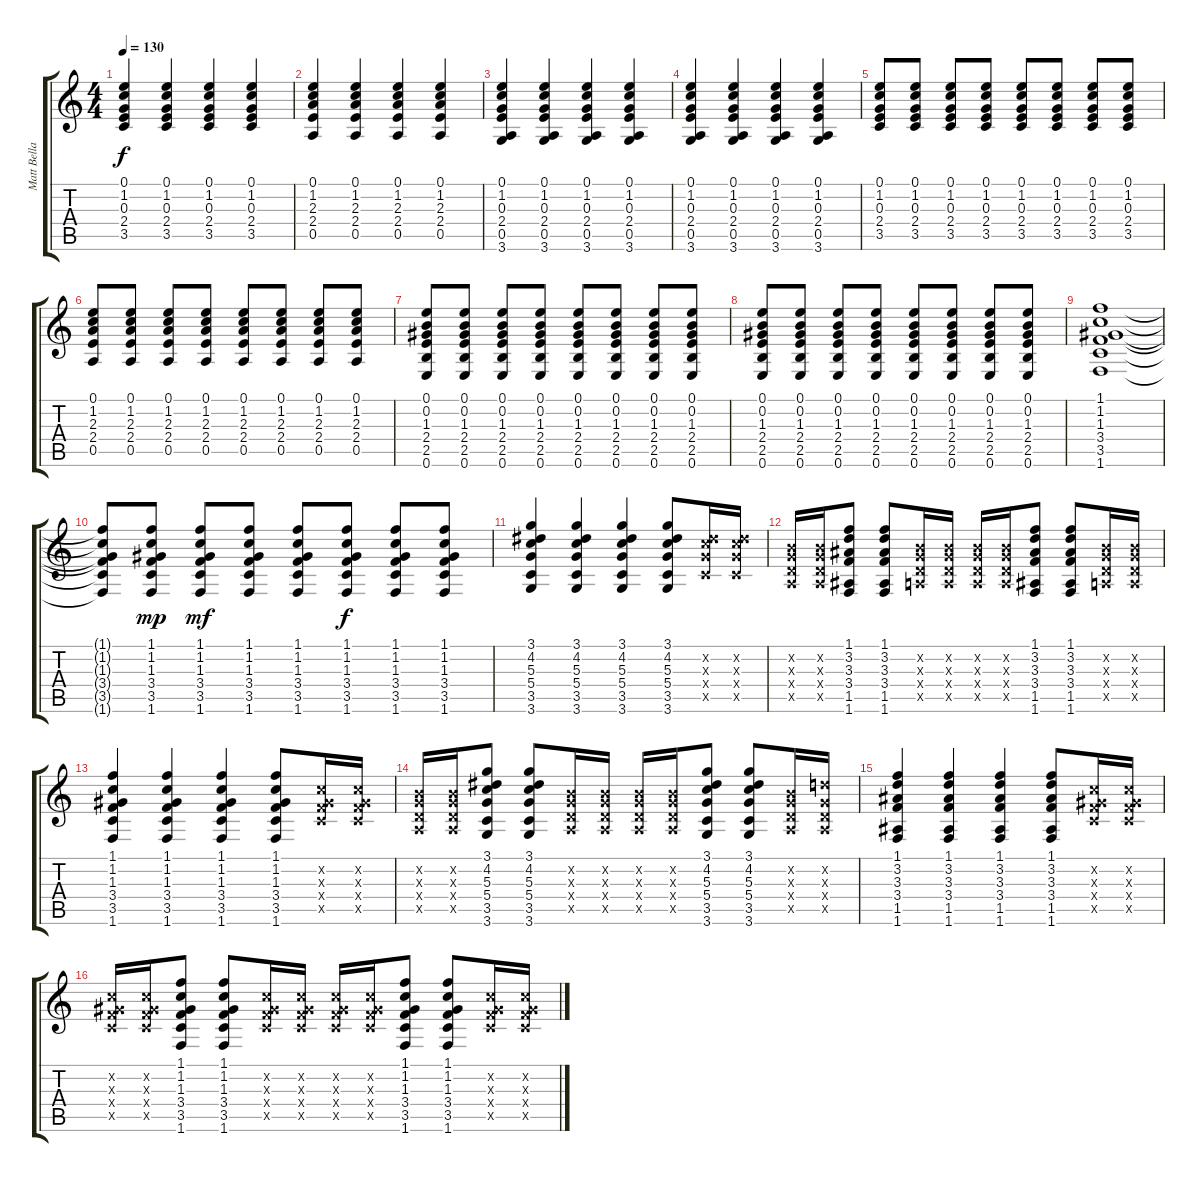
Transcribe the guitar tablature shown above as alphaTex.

\track ("Matt Bellamy" "Matt Bella") {instrument electricguitarclean}
\staff {score tabs}
\tuning (E4 B3 G3 D3 A2 E2) {hide}
\ts (4 4)
\tempo 130
\clef g2
\ks c
(0.1 1.2 0.3 2.4 3.5).4{dy f} (0.1 1.2 0.3 2.4 3.5).4 (0.1 1.2 0.3 2.4 3.5).4 (0.1 1.2 0.3 2.4 3.5).4 |
(0.1 1.2 2.3 2.4 0.5).4 (0.1 1.2 2.3 2.4 0.5).4 (0.1 1.2 2.3 2.4 0.5).4 (0.1 1.2 2.3 2.4 0.5).4 |
(0.1 1.2 0.3 2.4 0.5 3.6).4 (0.1 1.2 0.3 2.4 0.5 3.6).4 (0.1 1.2 0.3 2.4 0.5 3.6).4 (0.1 1.2 0.3 2.4 0.5 3.6).4 |
(0.1 1.2 0.3 2.4 0.5 3.6).4 (0.1 1.2 0.3 2.4 0.5 3.6).4 (0.1 1.2 0.3 2.4 0.5 3.6).4 (0.1 1.2 0.3 2.4 0.5 3.6).4 |
(0.1 1.2 0.3 2.4 3.5).8 (0.1 1.2 0.3 2.4 3.5).8 (0.1 1.2 0.3 2.4 3.5).8 (0.1 1.2 0.3 2.4 3.5).8 (0.1 1.2 0.3 2.4 3.5).8 (0.1 1.2 0.3 2.4 3.5).8 (0.1 1.2 0.3 2.4 3.5).8 (0.1 1.2 0.3 2.4 3.5).8 |
(0.1 1.2 2.3 2.4 0.5).8 (0.1 1.2 2.3 2.4 0.5).8 (0.1 1.2 2.3 2.4 0.5).8 (0.1 1.2 2.3 2.4 0.5).8 (0.1 1.2 2.3 2.4 0.5).8 (0.1 1.2 2.3 2.4 0.5).8 (0.1 1.2 2.3 2.4 0.5).8 (0.1 1.2 2.3 2.4 0.5).8 |
(0.1 0.2 1.3 2.4 2.5 0.6).8 (0.1 0.2 1.3 2.4 2.5 0.6).8 (0.1 0.2 1.3 2.4 2.5 0.6).8 (0.1 0.2 1.3 2.4 2.5 0.6).8 (0.1 0.2 1.3 2.4 2.5 0.6).8 (0.1 0.2 1.3 2.4 2.5 0.6).8 (0.1 0.2 1.3 2.4 2.5 0.6).8 (0.1 0.2 1.3 2.4 2.5 0.6).8 |
(0.1 0.2 1.3 2.4 2.5 0.6).8 (0.1 0.2 1.3 2.4 2.5 0.6).8 (0.1 0.2 1.3 2.4 2.5 0.6).8 (0.1 0.2 1.3 2.4 2.5 0.6).8 (0.1 0.2 1.3 2.4 2.5 0.6).8 (0.1 0.2 1.3 2.4 2.5 0.6).8 (0.1 0.2 1.3 2.4 2.5 0.6).8 (0.1 0.2 1.3 2.4 2.5 0.6).8 |
(1.1 1.2 1.3 3.4 3.5 1.6).1 |
(1.1{t} 1.2{t} 1.3{t} 3.4{t} 3.5{t} 1.6{t}).8 (1.1 1.2 1.3 3.4 3.5 1.6).8{dy mp} (1.1 1.2 1.3 3.4 3.5 1.6).8{dy mf} (1.1 1.2 1.3 3.4 3.5 1.6).8 (1.1 1.2 1.3 3.4 3.5 1.6).8 (1.1 1.2 1.3 3.4 3.5 1.6).8{dy f} (1.1 1.2 1.3 3.4 3.5 1.6).8 (1.1 1.2 1.3 3.4 3.5 1.6).8 |
(3.1 4.2 5.3 5.4 3.5 3.6).4 (3.1 4.2 5.3 5.4 3.5 3.6).4 (3.1 4.2 5.3 5.4 3.5 3.6).4 (3.1 4.2 5.3 5.4 3.5 3.6).8 (4.2{x} 5.3{x} 5.4{x} 3.5{x}).16 (4.2{x} 5.3{x} 5.4{x} 3.5{x}).16 |
(0.2{x} 0.3{x} 0.4{x} 0.5{x}).16 (0.2{x} 0.3{x} 0.4{x} 0.5{x}).16 (1.1 3.2 3.3 3.4 1.5 1.6).8 (1.1 3.2 3.3 3.4 1.5 1.6).8 (0.2{x} 0.3{x} 0.4{x} 0.5{x}).16 (0.2{x} 0.3{x} 0.4{x} 0.5{x}).16 (0.2{x} 0.3{x} 0.4{x} 0.5{x}).16 (0.2{x} 0.3{x} 0.4{x} 0.5{x}).16 (1.1 3.2 3.3 3.4 1.5 1.6).8 (1.1 3.2 3.3 3.4 1.5 1.6).8 (0.2{x} 0.3{x} 0.4{x} 0.5{x}).16 (0.2{x} 0.3{x} 0.4{x} 0.5{x}).16 |
(1.1 1.2 1.3 3.4 3.5 1.6).4 (1.1 1.2 1.3 3.4 3.5 1.6).4 (1.1 1.2 1.3 3.4 3.5 1.6).4 (1.1 1.2 1.3 3.4 3.5 1.6).8 (1.2{x} 1.3{x} 3.4{x} 3.5{x}).16 (1.2{x} 1.3{x} 3.4{x} 3.5{x}).16 |
(0.2{x} 0.3{x} 0.4{x} 0.5{x}).16 (0.2{x} 0.3{x} 0.4{x} 0.5{x}).16 (3.1 4.2 5.3 5.4 3.5 3.6).8 (3.1 4.2 5.3 5.4 3.5 3.6).8 (0.2{x} 0.3{x} 0.4{x} 0.5{x}).16 (0.2{x} 0.3{x} 0.4{x} 0.5{x}).16 (0.2{x} 0.3{x} 0.4{x} 0.5{x}).16 (0.2{x} 0.3{x} 0.4{x} 0.5{x}).16 (3.1 4.2 5.3 5.4 3.5 3.6).8 (3.1 4.2 5.3 5.4 3.5 3.6).8 (0.2{x} 0.3{x} 0.4{x} 0.5{x}).16 (3.2{x} 0.3{x} 0.4{x} 0.5{x}).16 |
(1.1 3.2 3.3 3.4 1.5 1.6).4 (1.1 3.2 3.3 3.4 1.5 1.6).4 (1.1 3.2 3.3 3.4 1.5 1.6).4 (1.1 3.2 3.3 3.4 1.5 1.6).8 (1.2{x} 1.3{x} 3.4{x} 3.5{x}).16 (1.2{x} 1.3{x} 3.4{x} 3.5{x}).16 |
(1.2{x} 1.3{x} 3.4{x} 3.5{x}).16 (1.2{x} 1.3{x} 3.4{x} 3.5{x}).16 (1.1 1.2 1.3 3.4 3.5 1.6).8 (1.1 1.2 1.3 3.4 3.5 1.6).8 (1.2{x} 1.3{x} 3.4{x} 3.5{x}).16 (1.2{x} 1.3{x} 3.4{x} 3.5{x}).16 (1.2{x} 1.3{x} 3.4{x} 3.5{x}).16 (1.2{x} 1.3{x} 3.4{x} 3.5{x}).16 (1.1 1.2 1.3 3.4 3.5 1.6).8 (1.1 1.2 1.3 3.4 3.5 1.6).8 (1.2{x} 1.3{x} 3.4{x} 3.5{x}).16 (1.2{x} 1.3{x} 3.4{x} 3.5{x}).16
